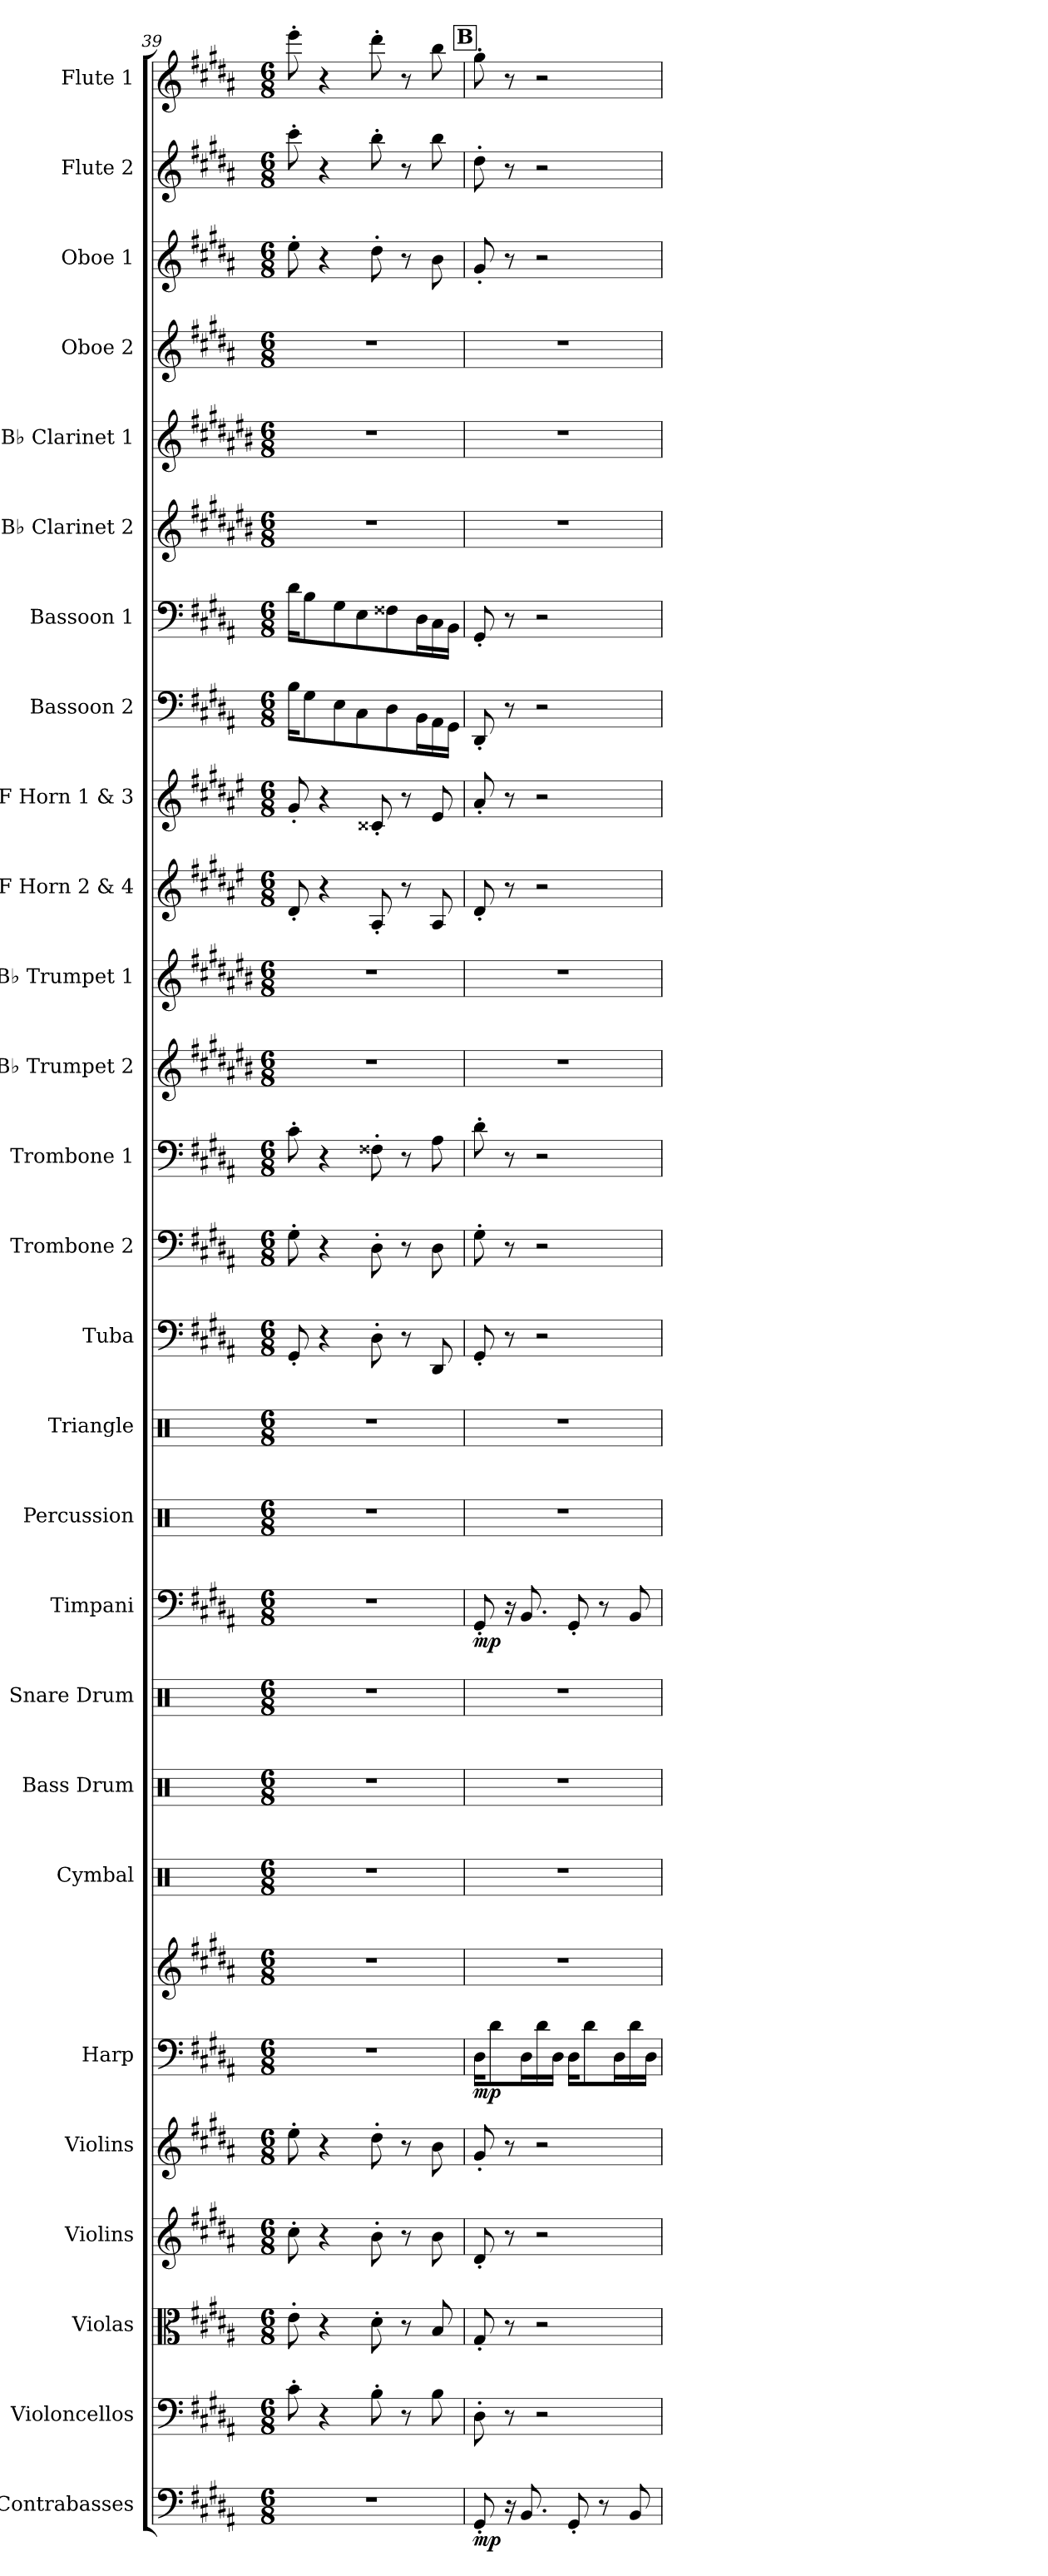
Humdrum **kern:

**kern	**dynam	**kern	**kern	**kern	**kern	**kern	**kern	**dynam	**kern	**kern	**kern	**kern	**dynam	**kern	**kern	**kern	**kern	**kern	**kern	**kern	**kern	**kern	**kern	**kern	**kern	**kern	**kern	**kern	**kern	**kern
*part27	*part27	*part26	*part25	*part24	*part23	*part22	*part22	*part22	*part21	*part20	*part19	*part18	*part18	*part17	*part16	*part15	*part14	*part13	*part12	*part11	*part10	*part9	*part8	*part7	*part6	*part5	*part4	*part3	*part2	*part1
*staff28	*staff28	*staff27	*staff26	*staff25	*staff24	*staff23	*staff22	*staff22/23	*staff21	*staff20	*staff19	*staff18	*staff18	*staff17	*staff16	*staff15	*staff14	*staff13	*staff12	*staff11	*staff10	*staff9	*staff8	*staff7	*staff6	*staff5	*staff4	*staff3	*staff2	*staff1
*I"Contrabasses	*	*I"Violoncellos	*I"Violas	*I"Violins	*I"Violins	*I"Harp	*	*	*I"Cymbal	*I"Bass Drum	*I"Snare Drum	*I"Timpani	*	*I"Percussion	*I"Triangle	*I"Tuba	*I"Trombone 2	*I"Trombone 1	*I"B♭ Trumpet 2	*I"B♭ Trumpet 1	*I"F Horn 2 &amp; 4	*I"F Horn 1 &amp; 3	*I"Bassoon 2	*I"Bassoon 1	*I"B♭ Clarinet 2	*I"B♭ Clarinet 1	*I"Oboe 2	*I"Oboe 1	*I"Flute 2	*I"Flute 1
*I'Cbs.	*	*I'Vcs.	*I'Vlas.	*I'Vlns.	*I'Vlns.	*I'Hrp.	*	*	*I'Cym.	*I'B. Dr.	*I'Sn. Dr.	*I'Timp.	*	*I'Perc.	*I'Trgl.	*I'Tba.	*I'Tbn. 2	*I'Tbn. 1	*I'B♭ Tpt. 2	*I'B♭ Tpt. 1	*I'F Hn. 2 4	*I'F Hn. 1 3	*I'Bsn. 2	*I'Bsn. 1	*I'B♭ Cl. 2	*I'B♭ Cl. 1	*I'Ob. 2	*I'Ob. 1	*I'Fl. 2	*I'Fl. 1
!!LO:PB:g=z
*clefF4	*	*clefF4	*clefC3	*clefG2	*clefG2	*clefF4	*clefG2	*	*clefX	*clefX	*clefX	*clefF4	*	*clefX	*clefX	*clefF4	*clefF4	*clefF4	*clefG2	*clefG2	*clefG2	*clefG2	*clefF4	*clefF4	*clefG2	*clefG2	*clefG2	*clefG2	*clefG2	*clefG2
*ITrd7c12	*	*	*	*	*	*	*	*	*	*	*	*	*	*	*	*	*	*	*ITrd1c2	*ITrd1c2	*ITrd4c7	*ITrd4c7	*	*	*ITrd1c2	*ITrd1c2	*	*	*	*
*k[f#c#g#d#a#]	*	*k[f#c#g#d#a#]	*k[f#c#g#d#a#]	*k[f#c#g#d#a#]	*k[f#c#g#d#a#]	*k[f#c#g#d#a#]	*k[f#c#g#d#a#]	*	*k[]	*k[]	*k[]	*k[f#c#g#d#a#]	*	*k[]	*k[]	*k[f#c#g#d#a#]	*k[f#c#g#d#a#]	*k[f#c#g#d#a#]	*k[f#c#g#d#a#]	*k[f#c#g#d#a#]	*k[f#c#g#d#a#]	*k[f#c#g#d#a#]	*k[f#c#g#d#a#]	*k[f#c#g#d#a#]	*k[f#c#g#d#a#]	*k[f#c#g#d#a#]	*k[f#c#g#d#a#]	*k[f#c#g#d#a#]	*k[f#c#g#d#a#]	*k[f#c#g#d#a#]
*M6/8	*	*M6/8	*M6/8	*M6/8	*M6/8	*M6/8	*M6/8	*	*M6/8	*M6/8	*M6/8	*M6/8	*	*M6/8	*M6/8	*M6/8	*M6/8	*M6/8	*M6/8	*M6/8	*M6/8	*M6/8	*M6/8	*M6/8	*M6/8	*M6/8	*M6/8	*M6/8	*M6/8	*M6/8
=39	=39	=39	=39	=39	=39	=39	=39	=39	=39	=39	=39	=39	=39	=39	=39	=39	=39	=39	=39	=39	=39	=39	=39	=39	=39	=39	=39	=39	=39	=39
2.r	.	8c#'\	8e'\	8cc#'\	8ee'\	2.r	2.r	.	2.r	2.r	2.r	2.r	.	2.r	2.r	8GG#'/	8G#'\	8c#'\	2.r	2.r	8G#'/	8c#'/	16B\KL	16d#\KL	2.r	2.r	2.r	8ee'\	8ccc#'\	8eee'\
.	.	.	.	.	.	.	.	.	.	.	.	.	.	.	.	.	.	.	.	.	.	.	8G#\	8B\	.	.	.	.	.	.
.	.	4r	4r	4r	4r	.	.	.	.	.	.	.	.	.	.	4r	4r	4r	.	.	4r	4r	.	.	.	.	.	4r	4r	4r
.	.	.	.	.	.	.	.	.	.	.	.	.	.	.	.	.	.	.	.	.	.	.	8E\	8G#\	.	.	.	.	.	.
.	.	.	.	.	.	.	.	.	.	.	.	.	.	.	.	.	.	.	.	.	.	.	8C#\	8E\	.	.	.	.	.	.
.	.	8B'\	8d#'\	8b'\	8dd#'\	.	.	.	.	.	.	.	.	.	.	8D#'\	8D#'\	8F##X'\	.	.	8D#'/	8F##X'/	.	.	.	.	.	8dd#'\	8bb'\	8ddd#'\
.	.	.	.	.	.	.	.	.	.	.	.	.	.	.	.	.	.	.	.	.	.	.	8D#\	8F##X\	.	.	.	.	.	.
.	.	8r	8r	8r	8r	.	.	.	.	.	.	.	.	.	.	8r	8r	8r	.	.	8r	8r	.	.	.	.	.	8r	8r	8r
.	.	.	.	.	.	.	.	.	.	.	.	.	.	.	.	.	.	.	.	.	.	.	16BB\L	16D#\L	.	.	.	.	.	.
.	.	8B\	8B/	8b\	8b\	.	.	.	.	.	.	.	.	.	.	8DD#/	8D#\	8A#\	.	.	8D#/	8A#/	16AA#\	16C#\	.	.	.	8b\	8bb\	8bb\
.	.	.	.	.	.	.	.	.	.	.	.	.	.	.	.	.	.	.	.	.	.	.	16GG#\JJ	16BB\JJ	.	.	.	.	.	.
!!LO:REH:place=s1:a:B:fs=14:t=B
=40	=40	=40	=40	=40	=40	=40	=40	=40	=40	=40	=40	=40	=40	=40	=40	=40	=40	=40	=40	=40	=40	=40	=40	=40	=40	=40	=40	=40	=40	=40
!	!LO:DY:b	!	!	!	!	!	!	!LO:DY:b=2	!	!	!	!	!LO:DY:b	!	!	!	!	!	!	!	!	!	!	!	!	!	!	!	!	!
8GGG#'/	mp	8D#'\	8G#'/	8d#'/	8g#'/	16D#\KL	2.r	mp	2.r	2.r	2.r	8GG#'/	mp	2.r	2.r	8GG#'/	8G#'\	8d#'\	2.r	2.r	8G#'/	8d#'/	8DD#'/	8GG#'/	2.r	2.r	2.r	8g#'/	8dd#'\	8gg#'\
.	.	.	.	.	.	8d#\	.	.	.	.	.	.	.	.	.	.	.	.	.	.	.	.	.	.	.	.	.	.	.	.
16r	.	8r	8r	8r	8r	.	.	.	.	.	.	16r	.	.	.	8r	8r	8r	.	.	8r	8r	8r	8r	.	.	.	8r	8r	8r
8.BBB/	.	.	.	.	.	16D#\L	.	.	.	.	.	8.BB/	.	.	.	.	.	.	.	.	.	.	.	.	.	.	.	.	.	.
.	.	2r	2r	2r	2r	16d#\	.	.	.	.	.	.	.	.	.	2r	2r	2r	.	.	2r	2r	2r	2r	.	.	.	2r	2r	2r
.	.	.	.	.	.	16D#\JJ	.	.	.	.	.	.	.	.	.	.	.	.	.	.	.	.	.	.	.	.	.	.	.	.
8GGG#'/	.	.	.	.	.	16D#\KL	.	.	.	.	.	8GG#'/	.	.	.	.	.	.	.	.	.	.	.	.	.	.	.	.	.	.
.	.	.	.	.	.	8d#\	.	.	.	.	.	.	.	.	.	.	.	.	.	.	.	.	.	.	.	.	.	.	.	.
8r	.	.	.	.	.	.	.	.	.	.	.	8r	.	.	.	.	.	.	.	.	.	.	.	.	.	.	.	.	.	.
.	.	.	.	.	.	16D#\L	.	.	.	.	.	.	.	.	.	.	.	.	.	.	.	.	.	.	.	.	.	.	.	.
8BBB/	.	.	.	.	.	16d#\	.	.	.	.	.	8BB/	.	.	.	.	.	.	.	.	.	.	.	.	.	.	.	.	.	.
.	.	.	.	.	.	16D#\JJ	.	.	.	.	.	.	.	.	.	.	.	.	.	.	.	.	.	.	.	.	.	.	.	.
=	=	=	=	=	=	=	=	=	=	=	=	=	=	=	=	=	=	=	=	=	=	=	=	=	=	=	=	=	=	=
*-	*-	*-	*-	*-	*-	*-	*-	*-	*-	*-	*-	*-	*-	*-	*-	*-	*-	*-	*-	*-	*-	*-	*-	*-	*-	*-	*-	*-	*-	*-
